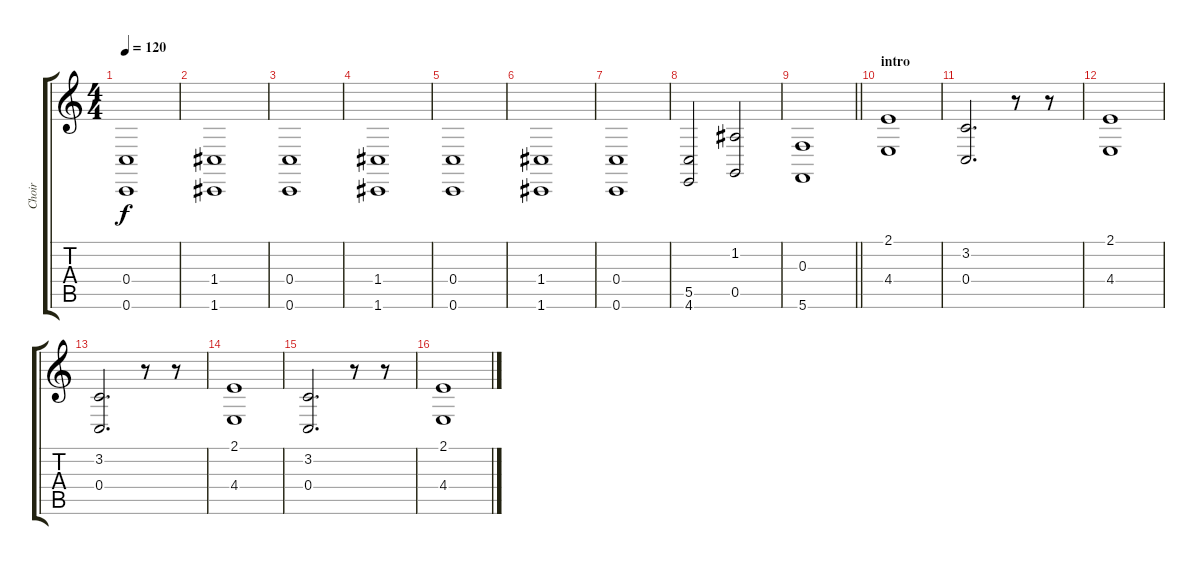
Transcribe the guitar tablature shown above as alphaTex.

\track ("Choir" "Choir") {instrument choiraahs}
\staff {score tabs}
\tuning (D4 A3 F3 C3 G2 C2) {hide}
\ts (4 4)
\tempo 120
\clef g2
\ks c
(0.4 0.6).1{dy f instrument choiraahs} |
(1.4 1.6).1 |
(0.4 0.6).1 |
(1.4 1.6).1 |
(0.4 0.6).1 |
(1.4 1.6).1 |
(0.4 0.6).1 |
(5.5 4.6).2 (1.2 0.5).2 |
\barLineRight lightlight
(0.3 5.6).1 |
\section ("" "intro")
(2.1 4.4).1 |
(3.2 0.4).2{d} r.8 r.8 |
(2.1 4.4).1 |
(3.2 0.4).2{d} r.8 r.8 |
(2.1 4.4).1 |
(3.2 0.4).2{d} r.8 r.8 |
(2.1 4.4).1
